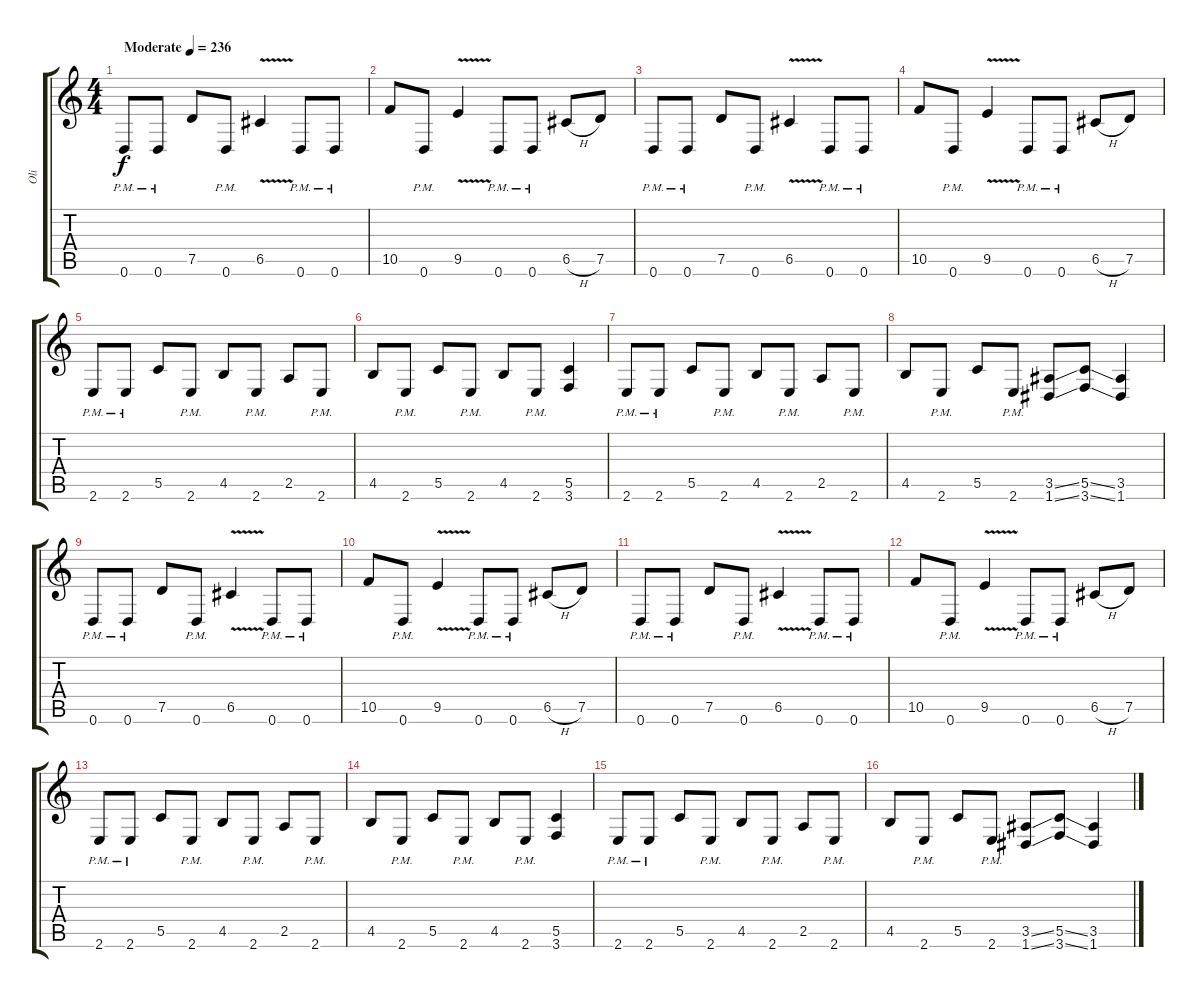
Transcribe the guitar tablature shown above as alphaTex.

\track ("Oli" "Oli") {instrument distortionguitar}
\staff {score tabs}
\tuning (D4 A3 F3 C3 G2 D2) {hide}
\ts (4 4)
\tempo (236 "Moderate")
\clef g2
\ks c
0.6{pm}.8{dy f instrument distortionguitar} 0.6{pm}.8 7.5.8 0.6{pm}.8 6.5{v}.4 0.6{pm}.8 0.6{pm}.8 |
10.5.8 0.6{pm}.8 9.5{v}.4 0.6{pm}.8 0.6{pm}.8 6.5{h}.8 7.5.8 |
0.6{pm}.8 0.6{pm}.8 7.5.8 0.6{pm}.8 6.5{v}.4 0.6{pm}.8 0.6{pm}.8 |
10.5.8 0.6{pm}.8 9.5{v}.4 0.6{pm}.8 0.6{pm}.8 6.5{h}.8 7.5.8 |
2.6{pm}.8 2.6{pm}.8 5.5.8 2.6{pm}.8 4.5.8 2.6{pm}.8 2.5.8 2.6{pm}.8 |
4.5.8 2.6{pm}.8 5.5.8 2.6{pm}.8 4.5.8 2.6{pm}.8 (5.5 3.6).4 |
2.6{pm}.8 2.6{pm}.8 5.5.8 2.6{pm}.8 4.5.8 2.6{pm}.8 2.5.8 2.6{pm}.8 |
4.5.8 2.6{pm}.8 5.5.8 2.6{pm}.8 (3.5{ss} 1.6{ss}).8 (5.5{ss} 3.6{ss}).8 (3.5 1.6).4 |
0.6{pm}.8 0.6{pm}.8 7.5.8 0.6{pm}.8 6.5{v}.4 0.6{pm}.8 0.6{pm}.8 |
10.5.8 0.6{pm}.8 9.5{v}.4 0.6{pm}.8 0.6{pm}.8 6.5{h}.8 7.5.8 |
0.6{pm}.8 0.6{pm}.8 7.5.8 0.6{pm}.8 6.5{v}.4 0.6{pm}.8 0.6{pm}.8 |
10.5.8 0.6{pm}.8 9.5{v}.4 0.6{pm}.8 0.6{pm}.8 6.5{h}.8 7.5.8 |
2.6{pm}.8 2.6{pm}.8 5.5.8 2.6{pm}.8 4.5.8 2.6{pm}.8 2.5.8 2.6{pm}.8 |
4.5.8 2.6{pm}.8 5.5.8 2.6{pm}.8 4.5.8 2.6{pm}.8 (5.5 3.6).4 |
2.6{pm}.8 2.6{pm}.8 5.5.8 2.6{pm}.8 4.5.8 2.6{pm}.8 2.5.8 2.6{pm}.8 |
4.5.8 2.6{pm}.8 5.5.8 2.6{pm}.8 (3.5{ss} 1.6{ss}).8 (5.5{ss} 3.6{ss}).8 (3.5 1.6).4
